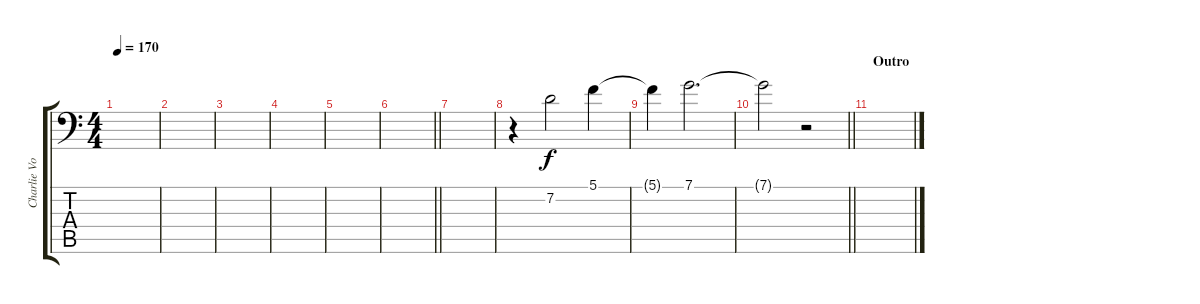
\track ("Charlie Vox" "Charlie Vo") {instrument clarinet}
\staff {score tabs}
\tuning (C4 G3 Eb3 Bb2 F2 Bb1) {hide}
\ts (4 4)
\tempo 170
\clef f4
\ks c
|
|
|
|
|
\barLineRight lightlight
|
\section ("" "")
|
r.4 7.2.2 5.1.4 |
5.1{t}.4 7.1.2{d} |
\barLineRight lightlight
7.1{t}.2 r.2 |
\section ("" "Outro")
